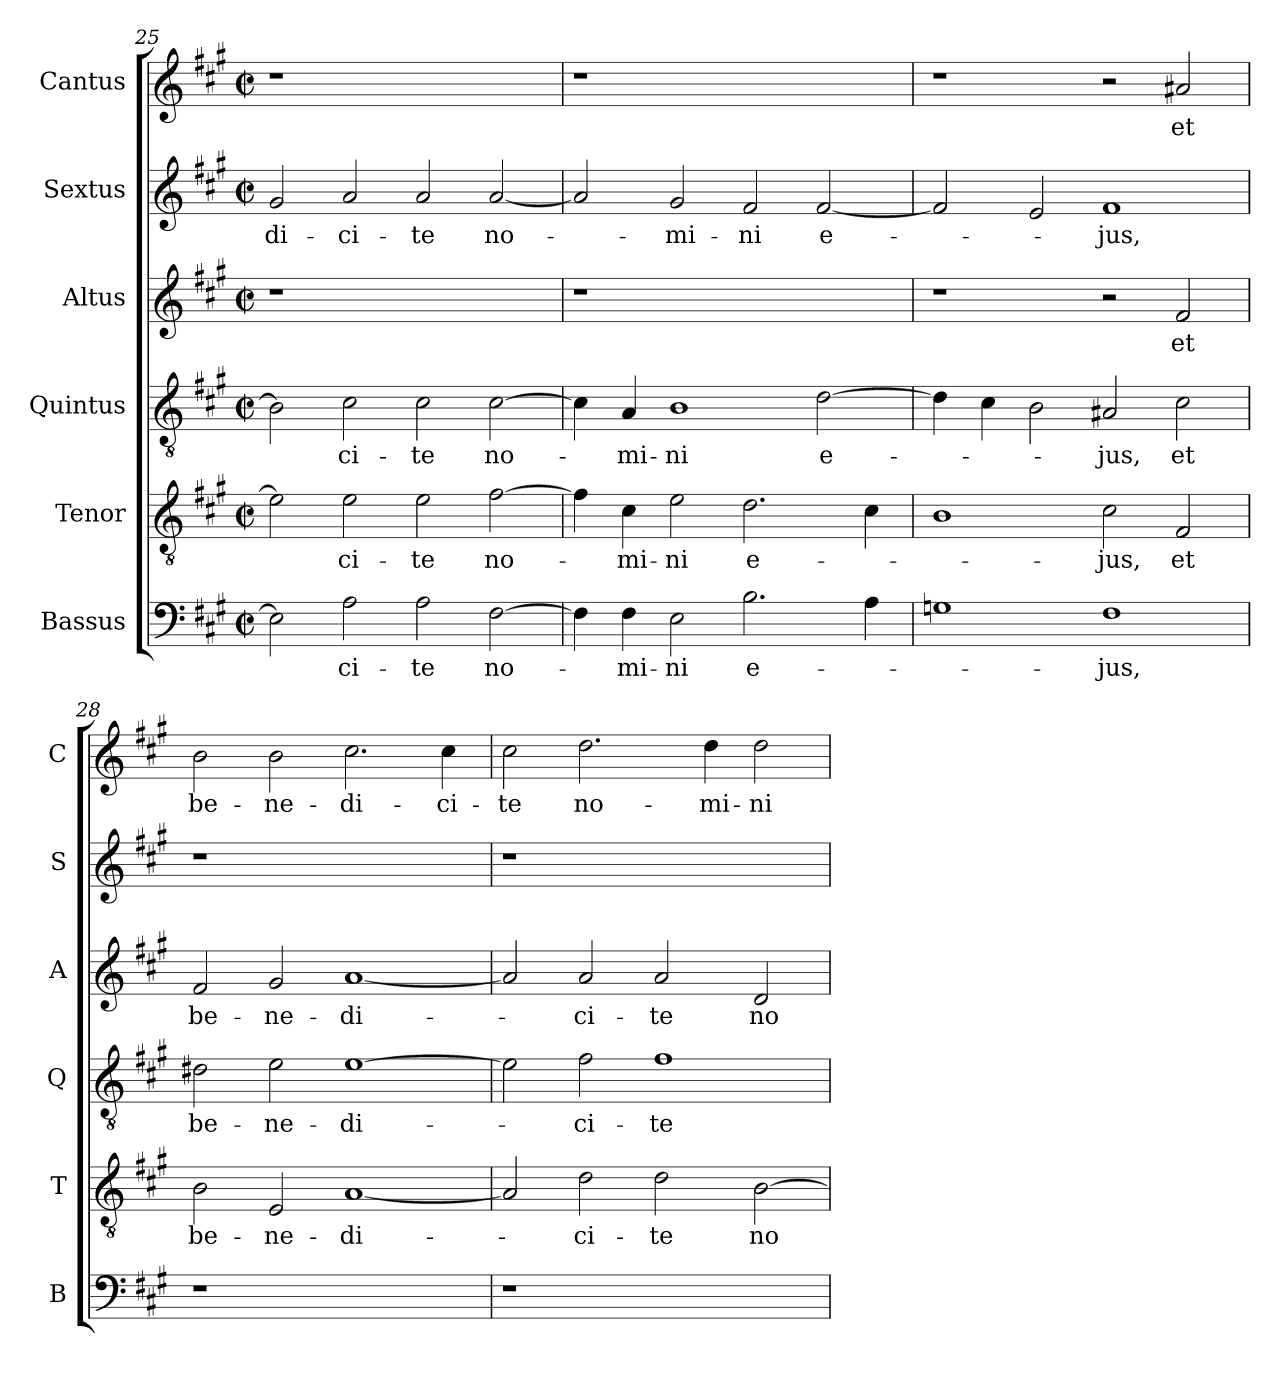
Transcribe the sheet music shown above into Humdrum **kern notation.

**kern	**text	**kern	**text	**kern	**text	**kern	**text	**kern	**text	**kern	**text
*part6	*part6	*part5	*part5	*part4	*part4	*part3	*part3	*part2	*part2	*part1	*part1
*staff6	*staff6	*staff5	*staff5	*staff4	*staff4	*staff3	*staff3	*staff2	*staff2	*staff1	*staff1
*I"Bassus	*	*I"Tenor	*	*I"Quintus	*	*I"Altus	*	*I"Sextus	*	*I"Cantus	*
*I'B	*	*I'T	*	*I'Q	*	*I'A	*	*I'S	*	*I'C	*
*clefF4	*	*clefGv2	*	*clefGv2	*	*clefG2	*	*clefG2	*	*clefG2	*
*k[f#c#g#]	*	*k[f#c#g#]	*	*k[f#c#g#]	*	*k[f#c#g#]	*	*k[f#c#g#]	*	*k[f#c#g#]	*
*A:	*	*A:	*	*A:	*	*A:	*	*A:	*	*A:	*
*M2/2	*	*M2/2	*	*M2/2	*	*M2/2	*	*M2/2	*	*M2/2	*
*met(c|)	*	*met(c|)	*	*met(c|)	*	*met(c|)	*	*met(c|)	*	*met(c|)	*
=25	=25	=25	=25	=25	=25	=25	=25	=25	=25	=25	=25
!	!	!	!	!	!	!	!	!	!LO:LY:b	!	!
2E\]	.	2e\]	.	2B\]	.	1r	.	2g#/	-di-	1r	.
!	!LO:LY:b	!	!	!	!	!	!	!	!	!	!
!	!	!	!LO:LY:b	!	!	!	!	!	!	!	!
!	!	!	!	!	!LO:LY:b	!	!	!	!	!	!
!	!	!	!	!	!	!	!	!	!LO:LY:b	!	!
2A\	-ci-	2e\	-ci-	2c#\	-ci-	.	.	2a/	-ci-	.	.
!	!LO:LY:b	!	!	!	!	!	!	!	!	!	!
!	!	!	!LO:LY:b	!	!	!	!	!	!	!	!
!	!	!	!	!	!LO:LY:b	!	!	!	!	!	!
!	!	!	!	!	!	!	!	!	!LO:LY:b	!	!
2A\	-te	2e\	-te	2c#\	-te	1ryy	.	2a/	-te	1ryy	.
!	!LO:LY:b	!	!	!	!	!	!	!	!	!	!
!	!	!	!LO:LY:b	!	!	!	!	!	!	!	!
!	!	!	!	!	!LO:LY:b	!	!	!	!	!	!
!	!	!	!	!	!	!	!	!	!LO:LY:b	!	!
[2F#\	no-	[2f#\	no-	[2c#\	no-	.	.	[2a/	no-	.	.
=26	=26	=26	=26	=26	=26	=26	=26	=26	=26	=26	=26
4F#\]	.	4f#\]	.	4c#\]	.	1r	.	2a/]	.	1r	.
!	!LO:LY:b	!	!	!	!	!	!	!	!	!	!
!	!	!	!LO:LY:b	!	!	!	!	!	!	!	!
!	!	!	!	!	!LO:LY:b	!	!	!	!	!	!
4F#\	-mi-	4c#\	-mi-	4A/	-mi-	.	.	.	.	.	.
!	!LO:LY:b	!	!	!	!	!	!	!	!	!	!
!	!	!	!LO:LY:b	!	!	!	!	!	!	!	!
!	!	!	!	!	!LO:LY:b	!	!	!	!	!	!
!	!	!	!	!	!	!	!	!	!LO:LY:b	!	!
2E\	-ni	2e\	-ni	1B	-ni	.	.	2g#/	-mi-	.	.
!	!LO:LY:b	!	!	!	!	!	!	!	!	!	!
!	!	!	!LO:LY:b	!	!	!	!	!	!	!	!
!	!	!	!	!	!	!	!	!	!LO:LY:b	!	!
2.B\	e-	2.d\	e-	.	.	1ryy	.	2f#/	-ni	1ryy	.
!	!	!	!	!	!LO:LY:b	!	!	!	!	!	!
!	!	!	!	!	!	!	!	!	!LO:LY:b	!	!
.	.	.	.	[2d\	e-	.	.	[2f#/	e-	.	.
4A\	.	4c#\	.	.	.	.	.	.	.	.	.
=27	=27	=27	=27	=27	=27	=27	=27	=27	=27	=27	=27
1Gn	.	1B	.	4d\]	.	1r	.	2f#/]	.	1r	.
.	.	.	.	4c#\	.	.	.	.	.	.	.
.	.	.	.	2B\	.	.	.	2e/	.	.	.
!	!LO:LY:b	!	!	!	!	!	!	!	!	!	!
!	!	!	!LO:LY:b	!	!	!	!	!	!	!	!
!	!	!	!	!	!LO:LY:b	!	!	!	!	!	!
!	!	!	!	!	!	!	!	!	!LO:LY:b	!	!
1F#	-jus,	2c#\	-jus,	2A#X/	-jus,	2r	.	1f#	-jus,	2r	.
!	!	!	!LO:LY:b	!	!	!	!	!	!	!	!
!	!	!	!	!	!LO:LY:b	!	!	!	!	!	!
!	!	!	!	!	!	!	!LO:LY:b	!	!	!	!
!	!	!	!	!	!	!	!	!	!	!	!LO:LY:b
.	.	2F#/	et	2c#\	et	2f#/	et	.	.	2a#X/	et
!!LO:LB:g=z
=28	=28	=28	=28	=28	=28	=28	=28	=28	=28	=28	=28
!	!	!	!LO:LY:b	!	!	!	!	!	!	!	!
!	!	!	!	!	!LO:LY:b	!	!	!	!	!	!
!	!	!	!	!	!	!	!LO:LY:b	!	!	!	!
!	!	!	!	!	!	!	!	!	!	!	!LO:LY:b
1r	.	2B\	be-	2d#X\	be-	2f#/	be-	1r	.	2b\	be-
!	!	!	!LO:LY:b	!	!	!	!	!	!	!	!
!	!	!	!	!	!LO:LY:b	!	!	!	!	!	!
!	!	!	!	!	!	!	!LO:LY:b	!	!	!	!
!	!	!	!	!	!	!	!	!	!	!	!LO:LY:b
.	.	2E/	-ne-	2e\	-ne-	2g#/	-ne-	.	.	2b\	-ne-
!	!	!	!LO:LY:b	!	!	!	!	!	!	!	!
!	!	!	!	!	!LO:LY:b	!	!	!	!	!	!
!	!	!	!	!	!	!	!LO:LY:b	!	!	!	!
!	!	!	!	!	!	!	!	!	!	!	!LO:LY:b
1ryy	.	[1A	-di-	[1e	-di-	[1a	-di-	1ryy	.	2.cc#\	-di-
!	!	!	!	!	!	!	!	!	!	!	!LO:LY:b
.	.	.	.	.	.	.	.	.	.	4cc#\	-ci-
=29	=29	=29	=29	=29	=29	=29	=29	=29	=29	=29	=29
!	!	!	!	!	!	!	!	!	!	!	!LO:LY:b
1r	.	2A/]	.	2e\]	.	2a/]	.	1r	.	2cc#\	-te
!	!	!	!LO:LY:b	!	!	!	!	!	!	!	!
!	!	!	!	!	!LO:LY:b	!	!	!	!	!	!
!	!	!	!	!	!	!	!LO:LY:b	!	!	!	!
!	!	!	!	!	!	!	!	!	!	!	!LO:LY:b
.	.	2d\	-ci-	2f#\	-ci-	2a/	-ci-	.	.	2.dd\	no-
!	!	!	!LO:LY:b	!	!	!	!	!	!	!	!
!	!	!	!	!	!LO:LY:b	!	!	!	!	!	!
!	!	!	!	!	!	!	!LO:LY:b	!	!	!	!
1ryy	.	2d\	-te	1f#	-te	2a/	-te	1ryy	.	.	.
!	!	!	!	!	!	!	!	!	!	!	!LO:LY:b
.	.	.	.	.	.	.	.	.	.	4dd\	-mi-
!	!	!	!LO:LY:b	!	!	!	!	!	!	!	!
!	!	!	!	!	!	!	!LO:LY:b	!	!	!	!
!	!	!	!	!	!	!	!	!	!	!	!LO:LY:b
.	.	[2B\	no-	.	.	2d/	no-	.	.	2dd\	-ni
=	=	=	=	=	=	=	=	=	=	=	=
*-	*-	*-	*-	*-	*-	*-	*-	*-	*-	*-	*-
